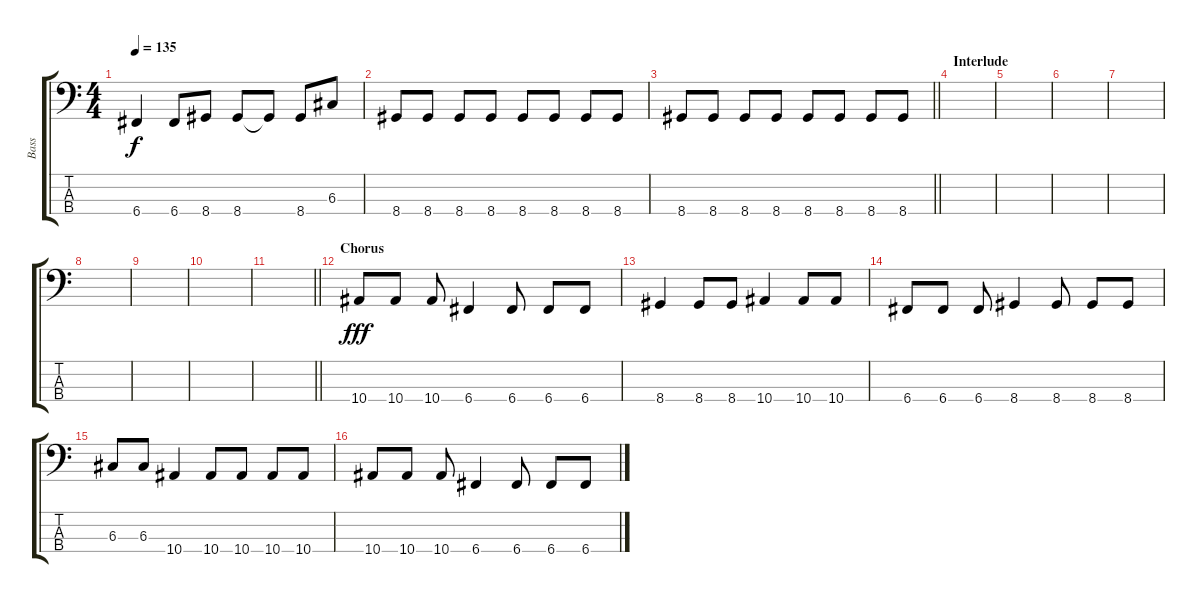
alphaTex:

\track ("Bass" "Bass") {instrument electricbasspick}
\staff {score tabs}
\tuning (F2 C2 G1 C1) {hide}
\ts (4 4)
\tempo 135
\clef f4
\ks c
6.4.4{dy f} 6.4.8 8.4.8 8.4.8 8.4{t}.8 8.4.8 6.3.8 |
8.4.8 8.4.8 8.4.8 8.4.8 8.4.8 8.4.8 8.4.8 8.4.8 |
\barLineRight lightlight
8.4.8 8.4.8 8.4.8 8.4.8 8.4.8 8.4.8 8.4.8 8.4.8 |
\section ("" "Interlude")
|
|
|
|
|
|
|
\barLineRight lightlight
|
\section ("" "Chorus")
10.4.8{dy fff} 10.4.8 10.4.8 6.4.4 6.4.8 6.4.8 6.4.8 |
8.4.4 8.4.8 8.4.8 10.4.4 10.4.8 10.4.8 |
6.4.8 6.4.8 6.4.8 8.4.4 8.4.8 8.4.8 8.4.8 |
6.3.8 6.3.8 10.4.4 10.4.8 10.4.8 10.4.8 10.4.8 |
10.4.8 10.4.8 10.4.8 6.4.4 6.4.8 6.4.8 6.4.8
